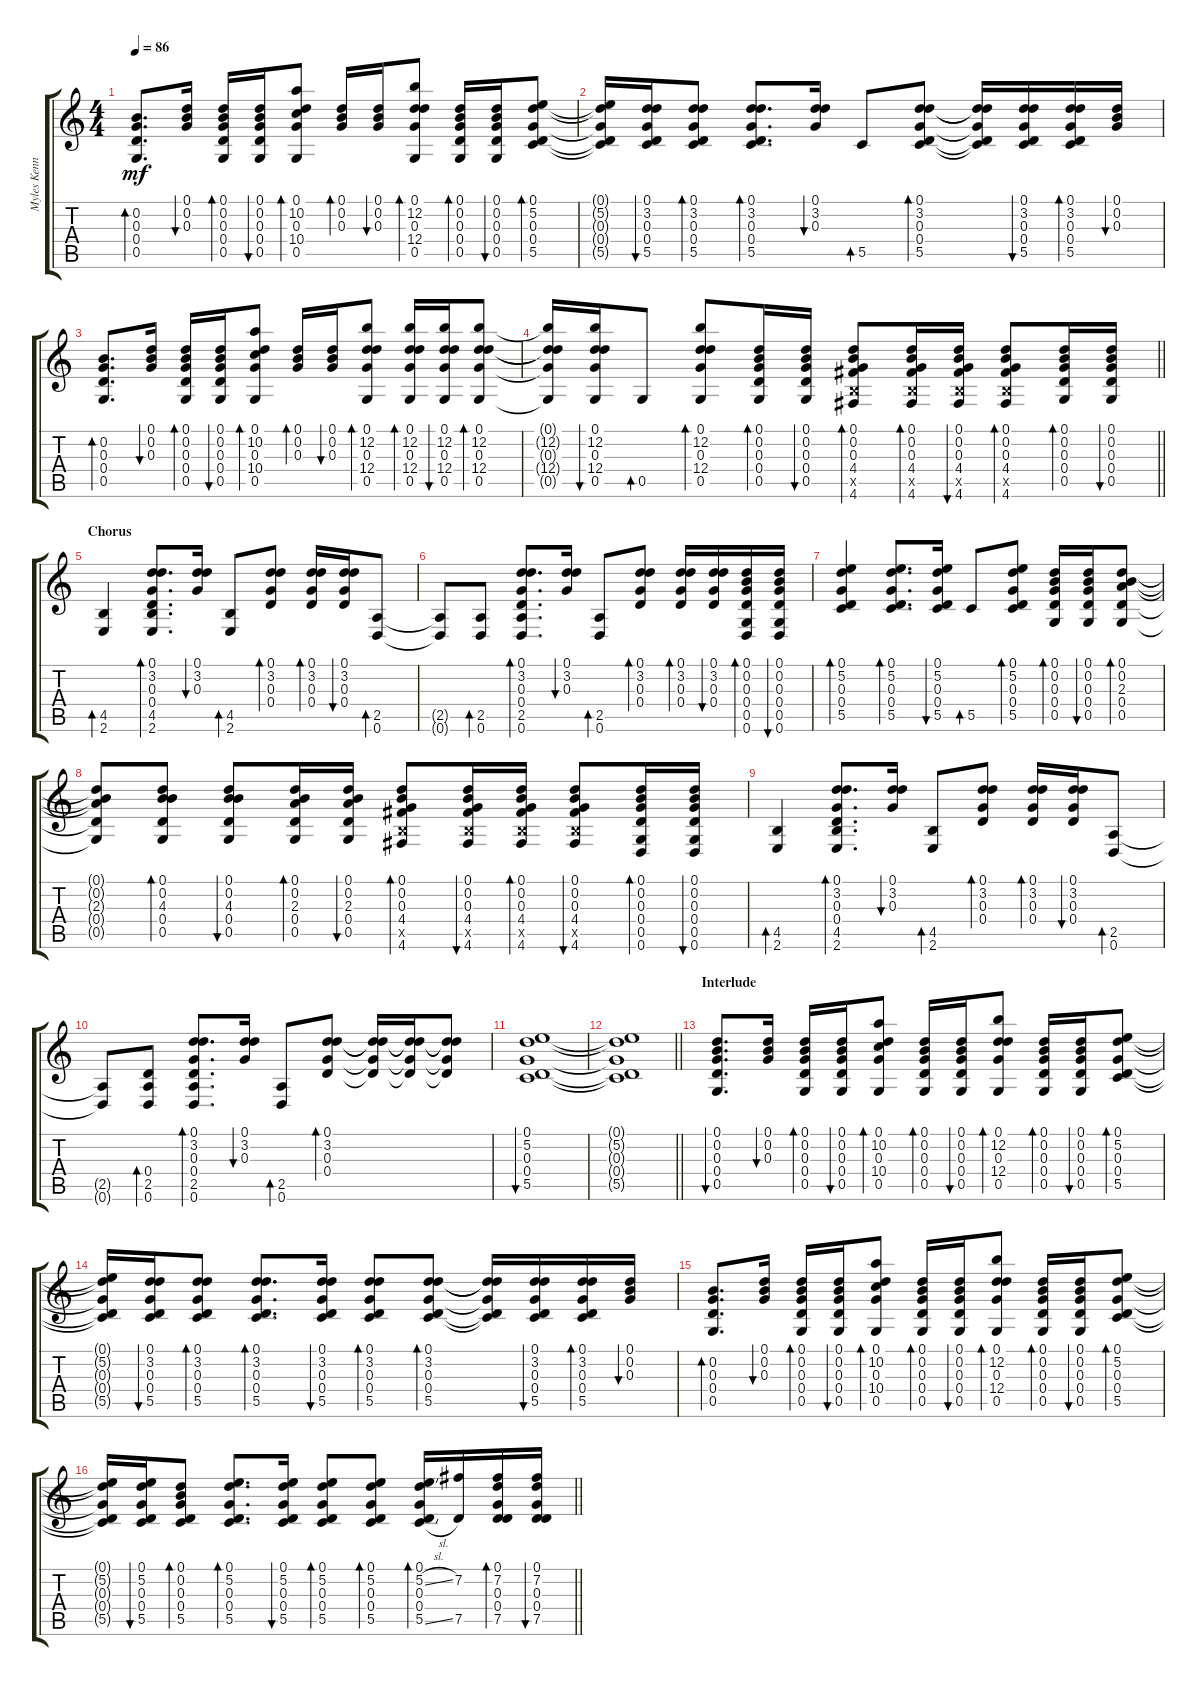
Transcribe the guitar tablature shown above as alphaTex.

\track ("Myles Kennedy" "Myles Kenn") {instrument acousticguitarsteel}
\staff {score tabs}
\tuning (D4 B3 G3 D3 G2 D2) {hide}
\ts (4 4)
\tempo 86
\clef g2
\ks c
(0.2 0.3 0.4 0.5).8{d bd 60 dy mf} (0.1 0.2 0.3).16{bu 60} (0.1 0.2 0.3 0.4 0.5).16{bd 60} (0.1 0.2 0.3 0.4 0.5).16{bu 60} (0.1 10.2 0.3 10.4 0.5).8{bd 60} (0.1 0.2 0.3).16{bd 60} (0.1 0.2 0.3).16{bu 60} (0.1 12.2 0.3 12.4 0.5).8{bd 60} (0.1 0.2 0.3 0.4 0.5).16{bd 60} (0.1 0.2 0.3 0.4 0.5).16{bu 60} (0.1 5.2 0.3 0.4 5.5).8{bd 60} |
(0.1{t} 5.2{t} 0.3{t} 0.4{t} 5.5{t}).16 (0.1 3.2 0.3 0.4 5.5).16{bu 60} (0.1 3.2 0.3 0.4 5.5).8{bd 60} (0.1 3.2 0.3 0.4 5.5).8{d bd 60} (0.1 3.2 0.3).16{bu 60} 5.5.8{bd 60} (0.1 3.2 0.3 0.4 5.5).8{bd 60} (0.1{t} 3.2{t} 0.3{t} 0.4{t} 5.5{t}).16 (0.1 3.2 0.3 0.4 5.5).16{bu 60} (0.1 3.2 0.3 0.4 5.5).16{bd 60} (0.1 0.2 0.3).16{bu 60} |
(0.2 0.3 0.4 0.5).8{d bd 60} (0.1 0.2 0.3).16{bu 60} (0.1 0.2 0.3 0.4 0.5).16{bd 60} (0.1 0.2 0.3 0.4 0.5).16{bu 60} (0.1 10.2 0.3 10.4 0.5).8{bd 60} (0.1 0.2 0.3).16{bd 60} (0.1 0.2 0.3).16{bu 60} (0.1 12.2 0.3 12.4 0.5).8{bd 60} (0.1 12.2 0.3 12.4 0.5).16{bd 60} (0.1 12.2 0.3 12.4 0.5).16{bu 60} (0.1 12.2 0.3 12.4 0.5).8{bd 60} |
\barLineRight lightlight
(0.1{t} 12.2{t} 0.3{t} 12.4{t} 0.5{t}).16 (0.1 12.2 0.3 12.4 0.5).16{bu 60} 0.5.8{bd 60} (0.1 12.2 0.3 12.4 0.5).8{bd 60} (0.1 0.2 0.3 0.4 0.5).16{bd 60} (0.1 0.2 0.3 0.4 0.5).16{bu 60} (0.1 0.2 0.3 4.4 4.5{x} 4.6).8{bd 60} (0.1 0.2 0.3 4.4 4.5{x} 4.6).16{bd 60} (0.1 0.2 0.3 4.4 4.5{x} 4.6).16{bu 60} (0.1 0.2 0.3 4.4 4.5{x} 4.6).8{bd 60} (0.1 0.2 0.3 0.4 0.5).16{bd 60} (0.1 0.2 0.3 0.4 0.5).16{bu 60} |
\section ("" "Chorus")
(4.5 2.6).4{bd 60} (0.1 3.2 0.3 0.4 4.5 2.6).8{d bd 60} (0.1 3.2 0.3).16{bu 60} (4.5 2.6).8{bd 60} (0.1 3.2 0.3 0.4).8{bd 60} (0.1 3.2 0.3 0.4).16{bd 60} (0.1 3.2 0.3 0.4).16{bu 60} (2.5 0.6).8{bd 60} |
(2.5{t} 0.6{t}).8 (2.5 0.6).8{bd 60} (0.1 3.2 0.3 0.4 2.5 0.6).8{d bd 60} (0.1 3.2 0.3).16{bu 60} (2.5 0.6).8{bd 60} (0.1 3.2 0.3 0.4).8{bd 60} (0.1 3.2 0.3 0.4).16{bd 60} (0.1 3.2 0.3 0.4).16{bu 60} (0.1 0.2 0.3 0.4 0.5 0.6).16{bd 60} (0.1 0.2 0.3 0.4 0.5 0.6).16{bu 60} |
(0.1 5.2 0.3 0.4 5.5).4{bd 60} (0.1 5.2 0.3 0.4 5.5).8{d bd 60} (0.1 5.2 0.3 0.4 5.5).16{bu 60} 5.5.8{bd 60} (0.1 5.2 0.3 0.4 5.5).8{bd 60} (0.1 0.2 0.3 0.4 0.5).16{bd 60} (0.1 0.2 0.3 0.4 0.5).16{bu 60} (0.1 0.2 2.3 0.4 0.5).8{bd 60} |
(0.1{t} 0.2{t} 2.3{t} 0.4{t} 0.5{t}).8 (0.1 0.2 4.3 0.4 0.5).8{bd 60} (0.1 0.2 4.3 0.4 0.5).8{bu 60} (0.1 0.2 2.3 0.4 0.5).16{bd 60} (0.1 0.2 2.3 0.4 0.5).16{bu 60} (0.1 0.2 0.3 4.4 4.5{x} 4.6).8{bd 60} (0.1 0.2 0.3 4.4 4.5{x} 4.6).16{bu 60} (0.1 0.2 0.3 4.4 4.5{x} 4.6).16{bd 60} (0.1 0.2 0.3 4.4 4.5{x} 4.6).8{bu 60} (0.1 0.2 0.3 0.4 0.5 0.6).16{bd 60} (0.1 0.2 0.3 0.4 0.5 0.6).16{bu 60} |
(4.5 2.6).4{bd 60} (0.1 3.2 0.3 0.4 4.5 2.6).8{d bd 60} (0.1 3.2 0.3).16{bu 60} (4.5 2.6).8{bd 60} (0.1 3.2 0.3 0.4).8{bd 60} (0.1 3.2 0.3 0.4).16{bd 60} (0.1 3.2 0.3 0.4).16{bu 60} (2.5 0.6).8{bd 60} |
(2.5{t} 0.6{t}).8 (0.4 2.5 0.6).8{bd 60} (0.1 3.2 0.3 0.4 2.5 0.6).8{d bd 60} (0.1 3.2 0.3).16{bu 60} (2.5 0.6).8{bd 60} (0.1 3.2 0.3 0.4).8{bd 60} (0.1{t} 3.2{t} 0.3{t} 0.4{t}).16 (0.1{t} 3.2{t} 0.3{t} 0.4{t}).16 (0.1{t} 3.2{t} 0.3{t} 0.4{t}).8 |
(0.1 5.2 0.3 0.4 5.5).1{bu 60} |
\barLineRight lightlight
(0.1{t} 5.2{t} 0.3{t} 0.4{t} 5.5{t}).1 |
\section ("" "Interlude")
(0.1 0.2 0.3 0.4 0.5).8{d bu 60 instrument electricguitarclean} (0.1 0.2 0.3).16{bu 60} (0.1 0.2 0.3 0.4 0.5).16{bd 60} (0.1 0.2 0.3 0.4 0.5).16{bu 60} (0.1 10.2 0.3 10.4 0.5).8{bd 60} (0.1 0.2 0.3 0.4 0.5).16{bd 60} (0.1 0.2 0.3 0.4 0.5).16{bu 60} (0.1 12.2 0.3 12.4 0.5).8{bd 60} (0.1 0.2 0.3 0.4 0.5).16{bd 60} (0.1 0.2 0.3 0.4 0.5).16{bu 60} (0.1 5.2 0.3 0.4 5.5).8{bd 60} |
(0.1{t} 5.2{t} 0.3{t} 0.4{t} 5.5{t}).16 (0.1 3.2 0.3 0.4 5.5).16{bu 60} (0.1 3.2 0.3 0.4 5.5).8{bd 60} (0.1 3.2 0.3 0.4 5.5).8{d bd 60} (0.1 3.2 0.3 0.4 5.5).16{bu 60} (0.1 3.2 0.3 0.4 5.5).8{bd 60} (0.1 3.2 0.3 0.4 5.5).8{bd 60} (0.1{t} 3.2{t} 0.3{t} 0.4{t} 5.5{t}).16 (0.1 3.2 0.3 0.4 5.5).16{bu 60} (0.1 3.2 0.3 0.4 5.5).16{bd 60} (0.1 0.2 0.3).16{bu 60} |
(0.2 0.3 0.4 0.5).8{d bd 60} (0.1 0.2 0.3).16{bu 60} (0.1 0.2 0.3 0.4 0.5).16{bd 60} (0.1 0.2 0.3 0.4 0.5).16{bu 60} (0.1 10.2 0.3 10.4 0.5).8{bd 60} (0.1 0.2 0.3 0.4 0.5).16{bd 60} (0.1 0.2 0.3 0.4 0.5).16{bu 60} (0.1 12.2 0.3 12.4 0.5).8{bd 60} (0.1 0.2 0.3 0.4 0.5).16{bd 60} (0.1 0.2 0.3 0.4 0.5).16{bu 60} (0.1 5.2 0.3 0.4 5.5).8{bd 60} |
\barLineRight lightlight
(0.1{t} 5.2{t} 0.3{t} 0.4{t} 5.5{t}).16 (0.1 5.2 0.3 0.4 5.5).16{bu 60} (0.1 0.2 0.3 0.4 5.5).8{bd 60} (0.1 5.2 0.3 0.4 5.5).8{d bd 60} (0.1 5.2 0.3 0.4 5.5).16{bu 60} (0.1 5.2 0.3 0.4 5.5).8{bd 60} (0.1 5.2 0.3 0.4 5.5).8{bd 60} (0.1 5.2{sl} 0.3 0.4 5.5{sl}).16{bd 60} (7.2 7.5).16 (0.1 7.2 0.3 0.4 7.5).16{bd 60} (0.1 7.2 0.3 0.4 7.5).16{bu 60}
